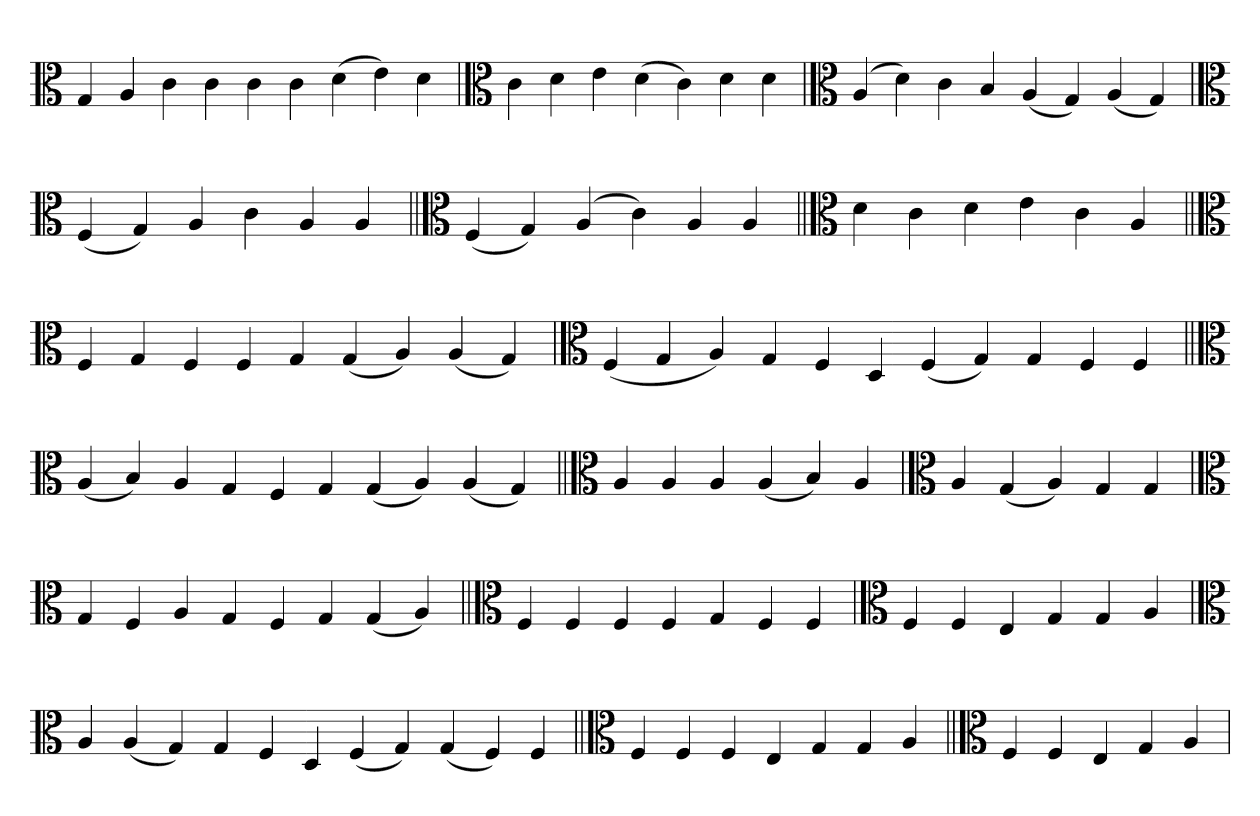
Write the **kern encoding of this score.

**kern
*part1
*staff1
*clefC3
=
4G
4A
4c
4c
4c
4c
(4d
4e)
4d
=`
*clefC3
4c
4d
4e
(4d
4c)
4d
4d
='
*clefC3
(4A
4d)
4c
4B
(4A
4G)
(4A
4G)
=`
*clefC3
(4F
4G)
4A
4c
4A
4A
=||
*clefC3
(4F
4G)
(4A
4c)
4A
4A
=||
*clefC3
4d
4c
4d
4e
4c
4A
=||
*clefC3
4F
4G
4F
4F
4G
(4G
4A)
(4A
4G)
='
*clefC3
(4F
4G
4A)
4G
4F
4D
(4F
4G)
4G
4F
4F
=||
*clefC3
(4A
4B)
4A
4G
4F
4G
(4G
4A)
(4A
4G)
=||
*clefC3
4A
4A
4A
(4A
4B)
4A
=`
*clefC3
4A
(4G
4A)
4G
4G
=`
*clefC3
4G
4F
4A
4G
4F
4G
(4G
4A)
=||
*clefC3
4F
4F
4F
4F
4G
4F
4F
=`
*clefC3
4F
4F
4E
4G
4G
4A
='
*clefC3
4A
(4A
4G)
4G
4F
4D
(4F
4G)
(4G
4F)
4F
=||
*clefC3
4F
4F
4F
4E
4G
4G
4A
=||
*clefC3
4F
4F
4E
4G
4A
=`
*-
